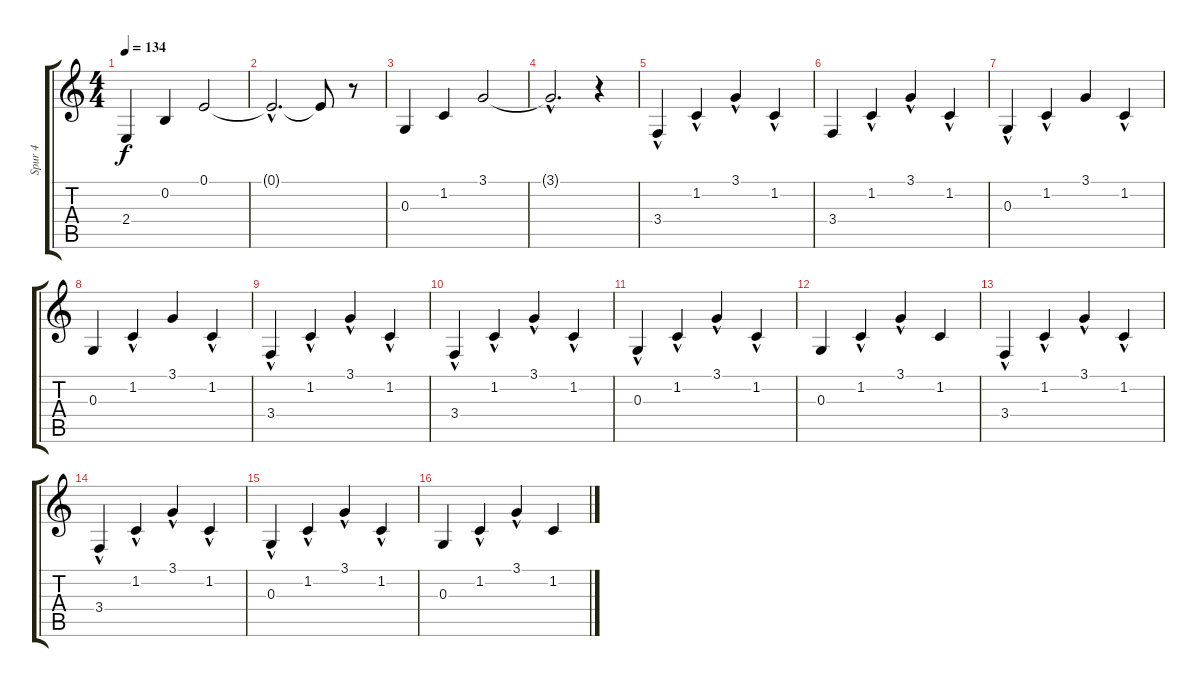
\track ("Spur 4" "Spur 4") {instrument harpsichord}
\staff {score tabs}
\tuning (E4 B3 G3 D3 A2 E2) {hide}
\ts (4 4)
\tempo 134
\clef g2
\ks c
2.4.4{dy f} 0.2.4 0.1.2 |
0.1{hac t}.2{d} 0.1{t}.8 r.8 |
0.3.4 1.2.4 3.1.2 |
3.1{hac t}.2{d} r.4 |
3.4{hac}.4 1.2{hac}.4 3.1{hac}.4 1.2{hac}.4 |
3.4.4 1.2{hac}.4 3.1{hac}.4 1.2{hac}.4 |
0.3{hac}.4 1.2{hac}.4 3.1.4 1.2{hac}.4 |
0.3.4 1.2{hac}.4 3.1.4 1.2{hac}.4 |
3.4{hac}.4 1.2{hac}.4 3.1{hac}.4 1.2{hac}.4 |
3.4{hac}.4 1.2{hac}.4 3.1{hac}.4 1.2{hac}.4 |
0.3{hac}.4 1.2{hac}.4 3.1{hac}.4 1.2{hac}.4 |
0.3.4 1.2{hac}.4 3.1{hac}.4 1.2.4 |
3.4{hac}.4 1.2{hac}.4 3.1{hac}.4 1.2{hac}.4 |
3.4{hac}.4 1.2{hac}.4 3.1{hac}.4 1.2{hac}.4 |
0.3{hac}.4 1.2{hac}.4 3.1{hac}.4 1.2{hac}.4 |
0.3.4 1.2{hac}.4 3.1{hac}.4 1.2.4
